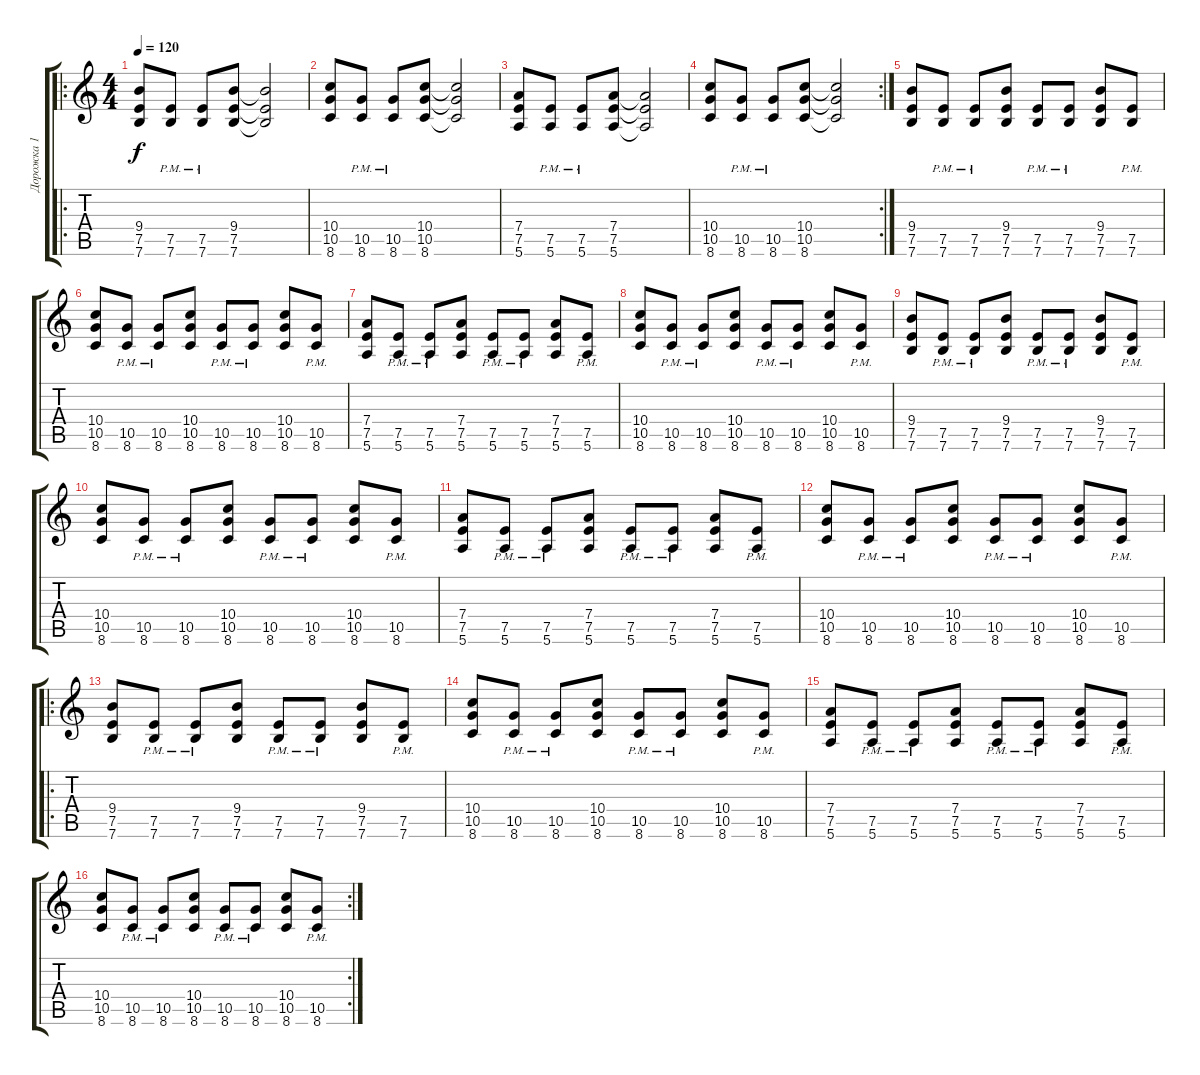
\track ("Дорожка 1" "Дорожка 1") {instrument overdrivenguitar}
\staff {score tabs}
\tuning (E4 B3 G3 D3 A2 E2) {hide}
\ro
\ts (4 4)
\tempo 120
\clef g2
\ks c
(9.4 7.5 7.6).8{dy f} (7.5{pm} 7.6{pm}).8 (7.5{pm} 7.6{pm}).8 (9.4 7.5 7.6).8 (9.4{t} 7.5{t} 7.6{t}).2 |
(10.4 10.5 8.6).8 (10.5{pm} 8.6{pm}).8 (10.5{pm} 8.6{pm}).8 (10.4 10.5 8.6).8 (10.4{t} 10.5{t} 8.6{t}).2 |
(7.4 7.5 5.6).8 (7.5{pm} 5.6{pm}).8 (7.5{pm} 5.6{pm}).8 (7.4 7.5 5.6).8 (7.4{t} 7.5{t} 5.6{t}).2 |
\rc 2
(10.4 10.5 8.6).8 (10.5{pm} 8.6{pm}).8 (10.5{pm} 8.6{pm}).8 (10.4 10.5 8.6).8 (10.4{t} 10.5{t} 8.6{t}).2 |
(9.4 7.5 7.6).8 (7.5{pm} 7.6{pm}).8 (7.5{pm} 7.6{pm}).8 (9.4 7.5 7.6).8 (7.5{pm} 7.6{pm}).8 (7.5{pm} 7.6{pm}).8 (9.4 7.5 7.6).8 (7.5{pm} 7.6{pm}).8 |
(10.4 10.5 8.6).8 (10.5{pm} 8.6{pm}).8 (10.5{pm} 8.6{pm}).8 (10.4 10.5 8.6).8 (10.5{pm} 8.6{pm}).8 (10.5{pm} 8.6{pm}).8 (10.4 10.5 8.6).8 (10.5{pm} 8.6{pm}).8 |
(7.4 7.5 5.6).8 (7.5{pm} 5.6{pm}).8 (7.5{pm} 5.6{pm}).8 (7.4 7.5 5.6).8 (7.5{pm} 5.6{pm}).8 (7.5{pm} 5.6{pm}).8 (7.4 7.5 5.6).8 (7.5{pm} 5.6{pm}).8 |
(10.4 10.5 8.6).8 (10.5{pm} 8.6{pm}).8 (10.5{pm} 8.6{pm}).8 (10.4 10.5 8.6).8 (10.5{pm} 8.6{pm}).8 (10.5{pm} 8.6{pm}).8 (10.4 10.5 8.6).8 (10.5{pm} 8.6{pm}).8 |
(9.4 7.5 7.6).8 (7.5{pm} 7.6{pm}).8 (7.5{pm} 7.6{pm}).8 (9.4 7.5 7.6).8 (7.5{pm} 7.6{pm}).8 (7.5{pm} 7.6{pm}).8 (9.4 7.5 7.6).8 (7.5{pm} 7.6{pm}).8 |
(10.4 10.5 8.6).8 (10.5{pm} 8.6{pm}).8 (10.5{pm} 8.6{pm}).8 (10.4 10.5 8.6).8 (10.5{pm} 8.6{pm}).8 (10.5{pm} 8.6{pm}).8 (10.4 10.5 8.6).8 (10.5{pm} 8.6{pm}).8 |
(7.4 7.5 5.6).8 (7.5{pm} 5.6{pm}).8 (7.5{pm} 5.6{pm}).8 (7.4 7.5 5.6).8 (7.5{pm} 5.6{pm}).8 (7.5{pm} 5.6{pm}).8 (7.4 7.5 5.6).8 (7.5{pm} 5.6{pm}).8 |
(10.4 10.5 8.6).8 (10.5{pm} 8.6{pm}).8 (10.5{pm} 8.6{pm}).8 (10.4 10.5 8.6).8 (10.5{pm} 8.6{pm}).8 (10.5{pm} 8.6{pm}).8 (10.4 10.5 8.6).8 (10.5{pm} 8.6{pm}).8 |
\ro
(9.4 7.5 7.6).8 (7.5{pm} 7.6{pm}).8 (7.5{pm} 7.6{pm}).8 (9.4 7.5 7.6).8 (7.5{pm} 7.6{pm}).8 (7.5{pm} 7.6{pm}).8 (9.4 7.5 7.6).8 (7.5{pm} 7.6{pm}).8 |
(10.4 10.5 8.6).8 (10.5{pm} 8.6{pm}).8 (10.5{pm} 8.6{pm}).8 (10.4 10.5 8.6).8 (10.5{pm} 8.6{pm}).8 (10.5{pm} 8.6{pm}).8 (10.4 10.5 8.6).8 (10.5{pm} 8.6{pm}).8 |
(7.4 7.5 5.6).8 (7.5{pm} 5.6{pm}).8 (7.5{pm} 5.6{pm}).8 (7.4 7.5 5.6).8 (7.5{pm} 5.6{pm}).8 (7.5{pm} 5.6{pm}).8 (7.4 7.5 5.6).8 (7.5{pm} 5.6{pm}).8 |
\rc 2
(10.4 10.5 8.6).8 (10.5{pm} 8.6{pm}).8 (10.5{pm} 8.6{pm}).8 (10.4 10.5 8.6).8 (10.5{pm} 8.6{pm}).8 (10.5{pm} 8.6{pm}).8 (10.4 10.5 8.6).8 (10.5{pm} 8.6{pm}).8
